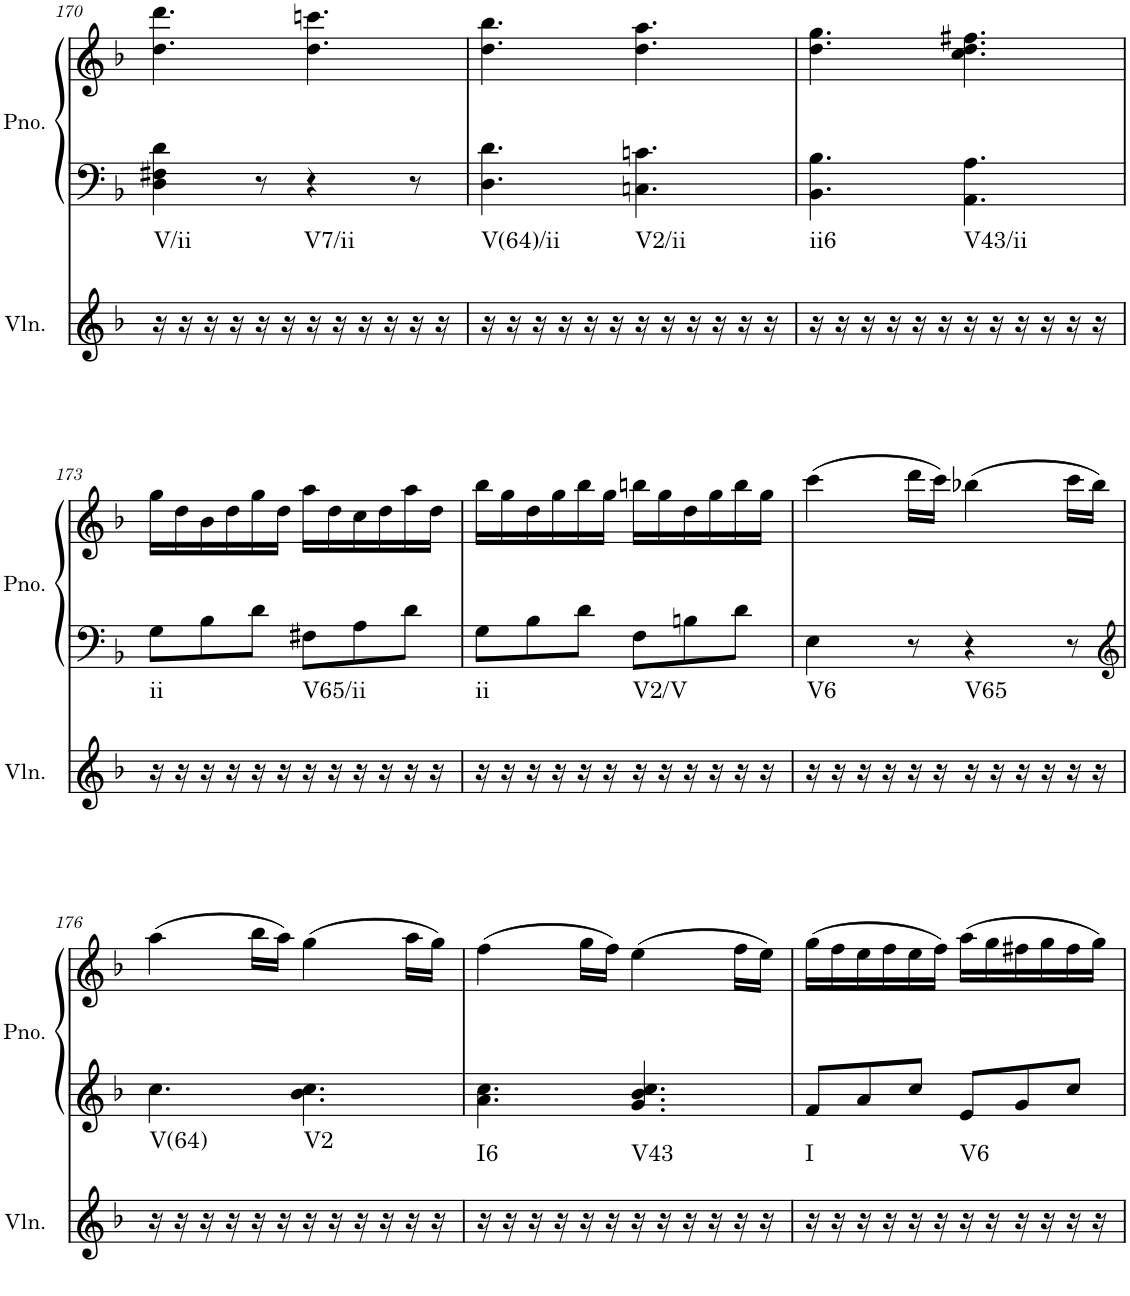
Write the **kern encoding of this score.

**kern	**harte	**kern	**kern
*part2	*part2	*part1	*part1
*staff3	*	*staff2	*staff1
*I"Violin	*	*I"Piano, Piano right	*
*I'Vln.	*	*I'Pno.	*
!!LO:PB:g=z
*clefG2	*	*clefF4	*clefG2
*k[b-]	*	*k[b-]	*k[b-]
*M6/8	*	*M6/8	*M6/8
=170	=170	=170	=170
!	!LO:H:kt=V/ii	!	!
16r	N	4D\ 4F#X\ 4d\	4.dd\ 4.ddd\
16r	.	.	.
16r	.	.	.
16r	.	.	.
16r	.	8r	.
16r	.	.	.
!	!LO:H:kt=V7/ii	!	!
16r	N	4r	4.dd\ 4.cccn\
16r	.	.	.
16r	.	.	.
16r	.	.	.
16r	.	8r	.
16r	.	.	.
=171	=171	=171	=171
!	!LO:H:kt=V(64)/ii	!	!
16r	N	4.D\ 4.d\	4.dd\ 4.bb-\
16r	.	.	.
16r	.	.	.
16r	.	.	.
16r	.	.	.
16r	.	.	.
!	!LO:H:kt=V2/ii	!	!
16r	N	4.Cn\ 4.cn\	4.dd\ 4.aa\
16r	.	.	.
16r	.	.	.
16r	.	.	.
16r	.	.	.
16r	.	.	.
=172	=172	=172	=172
!	!LO:H:kt=ii6	!	!
16r	N	4.BB-\ 4.B-\	4.dd\ 4.gg\
16r	.	.	.
16r	.	.	.
16r	.	.	.
16r	.	.	.
16r	.	.	.
!	!LO:H:kt=V43/ii	!	!
16r	N	4.AA\ 4.A\	4.cc\ 4.dd\ 4.ff#X\
16r	.	.	.
16r	.	.	.
16r	.	.	.
16r	.	.	.
16r	.	.	.
!!LO:LB:g=z
=173	=173	=173	=173
!	!LO:H:kt=ii	!	!
16r	N	8G\L	16gg\LL
16r	.	.	16dd\
16r	.	8B-\	16b-\
16r	.	.	16dd\
16r	.	8d\J	16gg\
16r	.	.	16dd\JJ
!	!LO:H:kt=V65/ii	!	!
16r	N	8F#X\L	16aa\LL
16r	.	.	16dd\
16r	.	8A\	16cc\
16r	.	.	16dd\
16r	.	8d\J	16aa\
16r	.	.	16dd\JJ
=174	=174	=174	=174
!	!LO:H:kt=ii	!	!
16r	N	8G\L	16bb-\LL
16r	.	.	16gg\
16r	.	8B-\	16dd\
16r	.	.	16gg\
16r	.	8d\J	16bb-\
16r	.	.	16gg\JJ
!	!LO:H:kt=V2/V	!	!
16r	N	8F\L	16bbn\LL
16r	.	.	16gg\
16r	.	8Bn\	16dd\
16r	.	.	16gg\
16r	.	8d\J	16bb\
16r	.	.	16gg\JJ
=175	=175	=175	=175
!	!LO:H:kt=V6	!	!
16r	N	4E\	(4ccc\
16r	.	.	.
16r	.	.	.
16r	.	.	.
16r	.	8r	16ddd\LL
16r	.	.	16ccc\JJ)
!	!LO:H:kt=V65	!	!
16r	N	4r	(4bb-X\
16r	.	.	.
16r	.	.	.
16r	.	.	.
16r	.	8r	16ccc\LL
16r	.	.	16bb-\JJ)
!!LO:LB:g=z
=176	=176	=176	=176
*	*	*clefG2	*
!	!LO:H:kt=V(64)	!	!
16r	N	4.cc\	(4aa\
16r	.	.	.
16r	.	.	.
16r	.	.	.
16r	.	.	16bb-\LL
16r	.	.	16aa\JJ)
!	!LO:H:kt=V2	!	!
16r	N	4.b-\ 4.cc\	(4gg\
16r	.	.	.
16r	.	.	.
16r	.	.	.
16r	.	.	16aa\LL
16r	.	.	16gg\JJ)
=177	=177	=177	=177
!	!LO:H:kt=I6	!	!
16r	N	4.a\ 4.cc\	(4ff\
16r	.	.	.
16r	.	.	.
16r	.	.	.
16r	.	.	16gg\LL
16r	.	.	16ff\JJ)
!	!LO:H:kt=V43	!	!
16r	N	4.g/ 4.b-/ 4.cc/	(4ee\
16r	.	.	.
16r	.	.	.
16r	.	.	.
16r	.	.	16ff\LL
16r	.	.	16ee\JJ)
=178	=178	=178	=178
!	!LO:H:kt=I	!	!
16r	N	8f/L	(16gg\LL
16r	.	.	16ff\
16r	.	8a/	16ee\
16r	.	.	16ff\
16r	.	8cc/J	16ee\
16r	.	.	16ff\JJ)
!	!LO:H:kt=V6	!	!
16r	N	8e/L	(16aa\LL
16r	.	.	16gg\
16r	.	8g/	16ff#X\
16r	.	.	16gg\
16r	.	8cc/J	16ff#\
16r	.	.	16gg\JJ)
=	=	=	=
*-	*-	*-	*-
